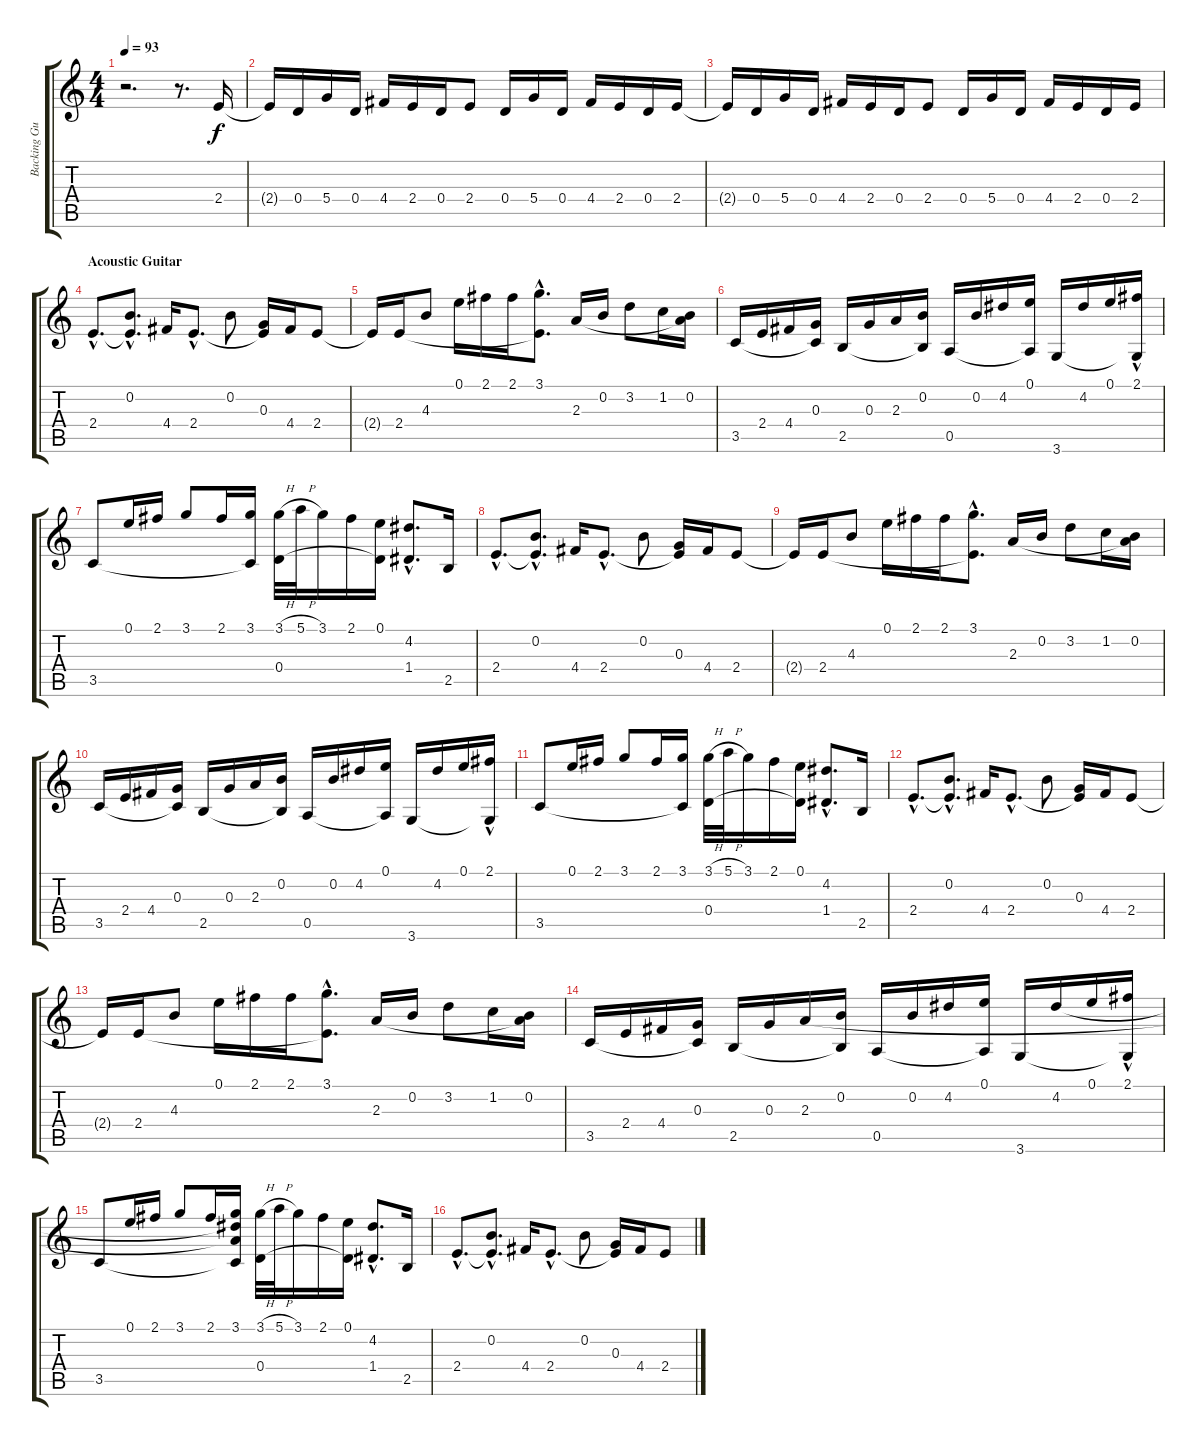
\track ("Backing Guitar" "Backing Gu") {instrument distortionguitar}
\staff {score tabs}
\tuning (E4 B3 G3 D3 A2 E2) {hide}
\ts (4 4)
\tempo 93
\clef g2
\ks c
r.2{d dy f} r.8{d} 2.4.16 |
2.4{t}.16 0.4.16 5.4.16 0.4.16 4.4.16 2.4.16 0.4.16 2.4.8 0.4.16 5.4.16 0.4.16 4.4.16 2.4.16 0.4.16 2.4.16 |
2.4{t}.16 0.4.16 5.4.16 0.4.16 4.4.16 2.4.16 0.4.16 2.4.8 0.4.16 5.4.16 0.4.16 4.4.16 2.4.16 0.4.16 2.4.16 |
\section ("" "Acoustic Guitar")
2.4{hac}.8{d instrument acousticguitarsteel} (0.2{hac} 2.4{hac t}).8{d} 4.4.16 2.4{hac}.8{d} 0.2.8 (0.3 2.4{t}).16 4.4.16 2.4.8 |
2.4{t}.16 2.4.16 4.3.8 0.1.16 2.1.16 2.1.16 (3.1{hac} 2.4{hac t}).8{d} 2.3.16 0.2.16 3.2.8 1.2.16 (0.2 2.3{t}).16 |
3.5.16 2.4.16 4.4.16 (0.3 3.5{t}).16 2.5.16 0.3.16 2.3.16 (0.2 2.5{t}).16 0.5.16 0.2.16 4.2.16 (0.1 0.5{t}).16 3.6.16 4.2.16 0.1.16 (2.1{hac} 3.6{t}).16 |
3.5.8 0.1.16 2.1.16 3.1.8 2.1.16 (3.1 3.5{t}).16 (3.1{h} 0.4).32 5.1{h}.32 3.1.16 2.1.16 (0.1 0.4{t}).16 (4.2{hac} 1.4{hac}).8{d} 2.5.16 |
2.4{hac}.8{d} (0.2{hac} 2.4{hac t}).8{d} 4.4.16 2.4{hac}.8{d} 0.2.8 (0.3 2.4{t}).16 4.4.16 2.4.8 |
2.4{t}.16 2.4.16 4.3.8 0.1.16 2.1.16 2.1.16 (3.1{hac} 2.4{hac t}).8{d} 2.3.16 0.2.16 3.2.8 1.2.16 (0.2 2.3{t}).16 |
3.5.16 2.4.16 4.4.16 (0.3 3.5{t}).16 2.5.16 0.3.16 2.3.16 (0.2 2.5{t}).16 0.5.16 0.2.16 4.2.16 (0.1 0.5{t}).16 3.6.16 4.2.16 0.1.16 (2.1{hac} 3.6{t}).16 |
3.5.8 0.1.16 2.1.16 3.1.8 2.1.16 (3.1 3.5{t}).16 (3.1{h} 0.4).32 5.1{h}.32 3.1.16 2.1.16 (0.1 0.4{t}).16 (4.2{hac} 1.4{hac}).8{d} 2.5.16 |
2.4{hac}.8{d} (0.2{hac} 2.4{hac t}).8{d} 4.4.16 2.4{hac}.8{d} 0.2.8 (0.3 2.4{t}).16 4.4.16 2.4.8 |
2.4{t}.16 2.4.16 4.3.8 0.1.16 2.1.16 2.1.16 (3.1{hac} 2.4{hac t}).8{d} 2.3.16 0.2.16 3.2.8 1.2.16 (0.2 2.3{t}).16 |
3.5.16 2.4.16 4.4.16 (0.3 3.5{t}).16 2.5.16 0.3.16 2.3.16 (0.2 2.5{t}).16 0.5.16 0.2.16 4.2.16 (0.1 0.5{t}).16 3.6.16 4.2.16 0.1.16 (2.1{hac} 3.6{t}).16 |
3.5.8 0.1.16 2.1.16 3.1.8 2.1.16 (3.1 4.2{t} 2.3{t} 3.5{t}).16 (3.1{h} 0.4).32 5.1{h}.32 3.1.16 2.1.16 (0.1 0.4{t}).16 (4.2{hac} 1.4{hac}).8{d} 2.5.16 |
2.4{hac}.8{d} (0.2{hac} 2.4{hac t}).8{d} 4.4.16 2.4{hac}.8{d} 0.2.8 (0.3 2.4{t}).16 4.4.16 2.4.8
